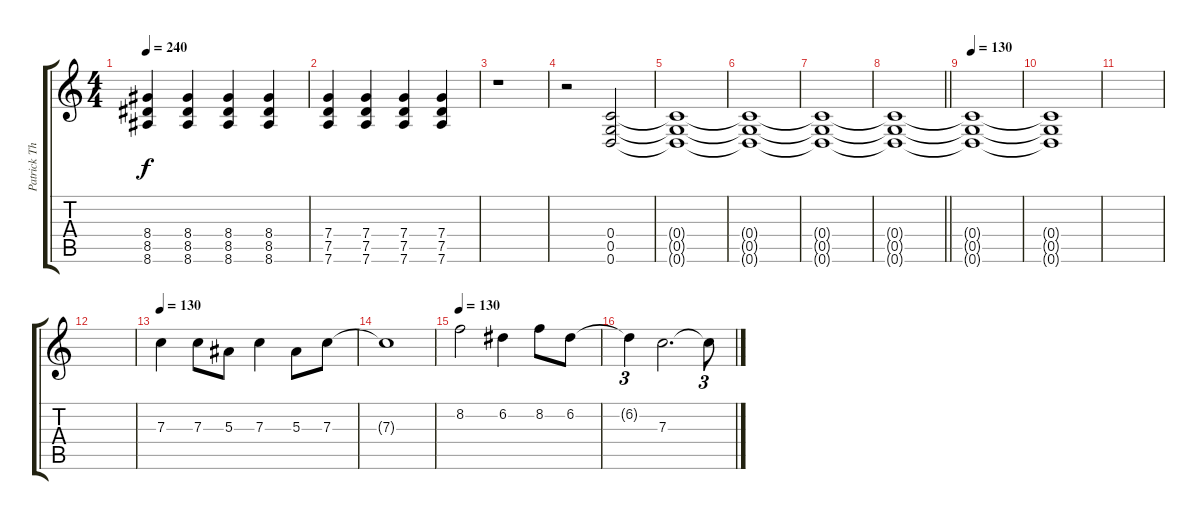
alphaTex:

\track ("Patrick Thompson - Lead Guitar" "Patrick Th") {instrument overdrivenguitar}
\staff {score tabs}
\tuning (D4 A3 F3 C3 G2 D2) {hide}
\ts (4 4)
\tempo 240
\clef g2
\ks c
(8.4 8.5 8.6).4{dy f} (8.4 8.5 8.6).4 (8.4 8.5 8.6).4 (8.4 8.5 8.6).4 |
(7.4 7.5 7.6).4 (7.4 7.5 7.6).4 (7.4 7.5 7.6).4 (7.4 7.5 7.6).4 |
r.1 |
r.2 (0.4 0.5 0.6).2 |
(0.4{t} 0.5{t} 0.6{t}).1 |
(0.4{t} 0.5{t} 0.6{t}).1 |
(0.4{t} 0.5{t} 0.6{t}).1 |
\barLineRight lightlight
(0.4{t} 0.5{t} 0.6{t}).1 |
\tempo 130
(0.4{t} 0.5{t} 0.6{t}).1{volume 0} |
(0.4{t} 0.5{t} 0.6{t}).1 |
|
|
\tempo 130
7.3.4{volume 11} 7.3.8 5.3.8 7.3.4 5.3.8 7.3.8 |
7.3{t}.1 |
\tempo 130
8.2.2 6.2.4 8.2.8 6.2.8 |
6.2{t}.4{tu (3 2)} 7.3.2{d} 7.3{t}.8{tu (3 2)}
